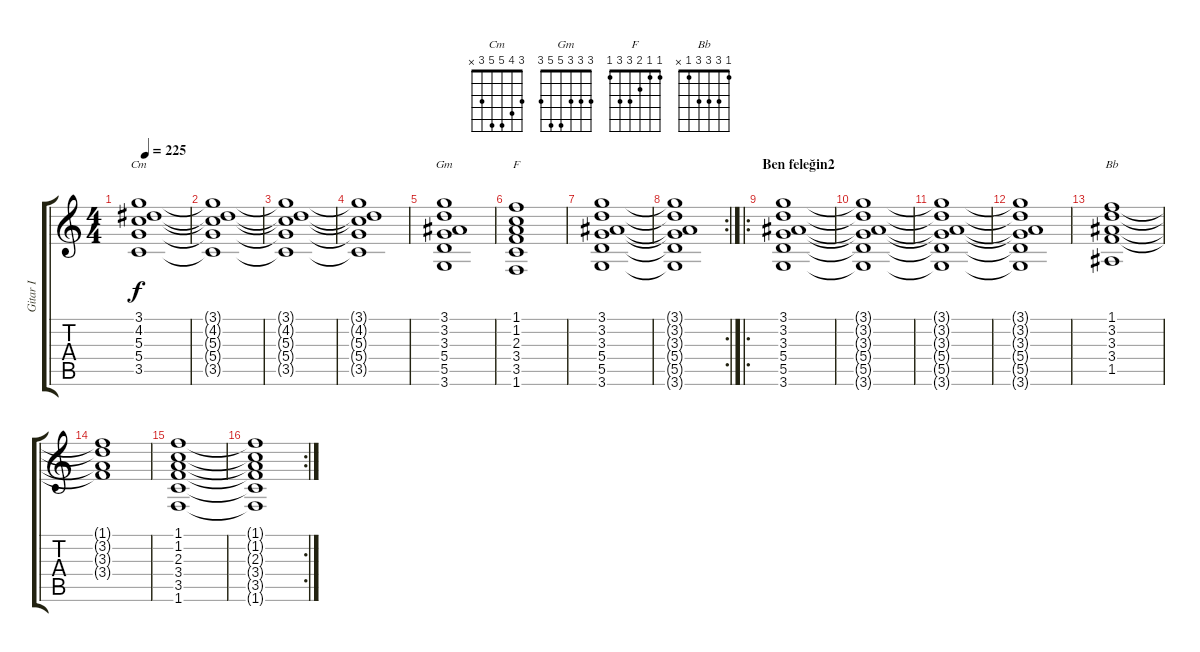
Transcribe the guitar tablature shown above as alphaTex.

\track ("Gitar I" "Gitar I") {instrument electricguitarclean}
\staff {score tabs}
\tuning (E4 B3 G3 D3 A2 E2) {hide}
\chord ("Cm" 3 4 5 5 3 x)
\chord ("Gm" 3 3 3 5 5 3)
\chord ("F" 1 1 2 3 3 1)
\chord ("Bb" 1 3 3 3 1 x)
\ts (4 4)
\tempo 225
\clef g2
\ks c
(3.1 4.2 5.3 5.4 3.5).1{ch "Cm" dy f} |
(3.1{t} 4.2{t} 5.3{t} 5.4{t} 3.5{t}).1 |
(3.1{t} 4.2{t} 5.3{t} 5.4{t} 3.5{t}).1 |
(3.1{t} 4.2{t} 5.3{t} 5.4{t} 3.5{t}).1 |
(3.1 3.2 3.3 5.4 5.5 3.6).1{ch "Gm" instrument overdrivenguitar} |
(1.1 1.2 2.3 3.4 3.5 1.6).1{ch "F"} |
(3.1 3.2 3.3 5.4 5.5 3.6).1{instrument overdrivenguitar} |
\rc 2
(3.1{t} 3.2{t} 3.3{t} 5.4{t} 5.5{t} 3.6{t}).1 |
\ro
\section ("" "Ben feleğin2")
(3.1 3.2 3.3 5.4 5.5 3.6).1{instrument overdrivenguitar} |
(3.1{t} 3.2{t} 3.3{t} 5.4{t} 5.5{t} 3.6{t}).1 |
(3.1{t} 3.2{t} 3.3{t} 5.4{t} 5.5{t} 3.6{t}).1 |
(3.1{t} 3.2{t} 3.3{t} 5.4{t} 5.5{t} 3.6{t}).1 |
(1.1 3.2 3.3 3.4 1.5).1{ch "Bb"} |
(1.1{t} 3.2{t} 3.3{t} 3.4{t}).1 |
(1.1 1.2 2.3 3.4 3.5 1.6).1 |
\rc 2
(1.1{t} 1.2{t} 2.3{t} 3.4{t} 3.5{t} 1.6{t}).1
